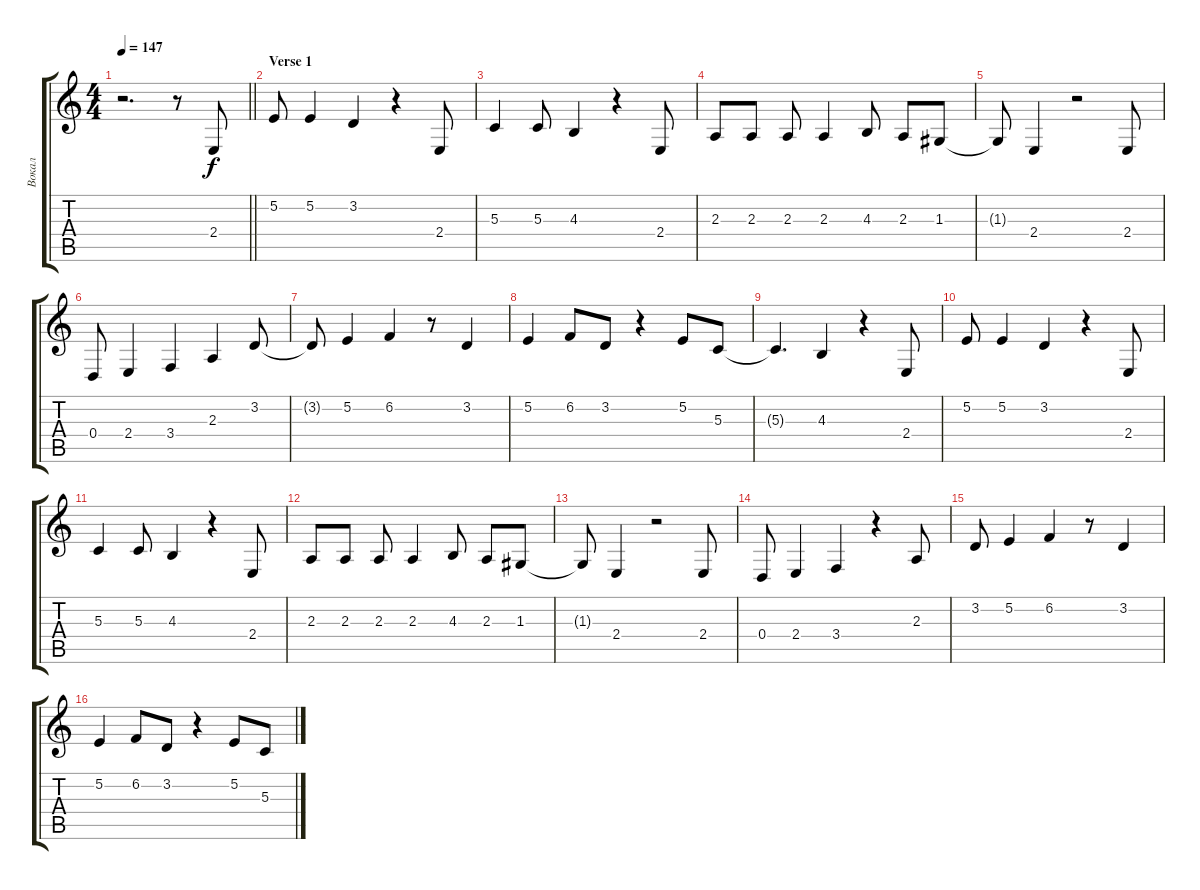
\track ("Вокал" "Вокал") {instrument trumpet}
\staff {score tabs}
\tuning (E4 B3 G3 D3 A2 E2) {hide}
\ts (4 4)
\tempo 147
\clef g2
\barLineRight lightlight
\ks c
r.2{d dy f} r.8 2.4.8 |
\section ("" "Verse 1")
5.2.8 5.2.4 3.2.4 r.4 2.4.8 |
5.3.4 5.3.8 4.3.4 r.4 2.4.8 |
2.3.8 2.3.8 2.3.8 2.3.4 4.3.8 2.3.8 1.3.8 |
1.3{t}.8 2.4.4 r.2 2.4.8 |
0.4.8 2.4.4 3.4.4 2.3.4 3.2.8 |
3.2{t}.8 5.2.4 6.2.4 r.8 3.2.4 |
5.2.4 6.2.8 3.2.8 r.4 5.2.8 5.3.8 |
5.3{t}.4{d} 4.3.4 r.4 2.4.8 |
5.2.8 5.2.4 3.2.4 r.4 2.4.8 |
5.3.4 5.3.8 4.3.4 r.4 2.4.8 |
2.3.8 2.3.8 2.3.8 2.3.4 4.3.8 2.3.8 1.3.8 |
1.3{t}.8 2.4.4 r.2 2.4.8 |
0.4.8 2.4.4 3.4.4 r.4 2.3.8 |
3.2.8 5.2.4 6.2.4 r.8 3.2.4 |
5.2.4 6.2.8 3.2.8 r.4 5.2.8 5.3.8
